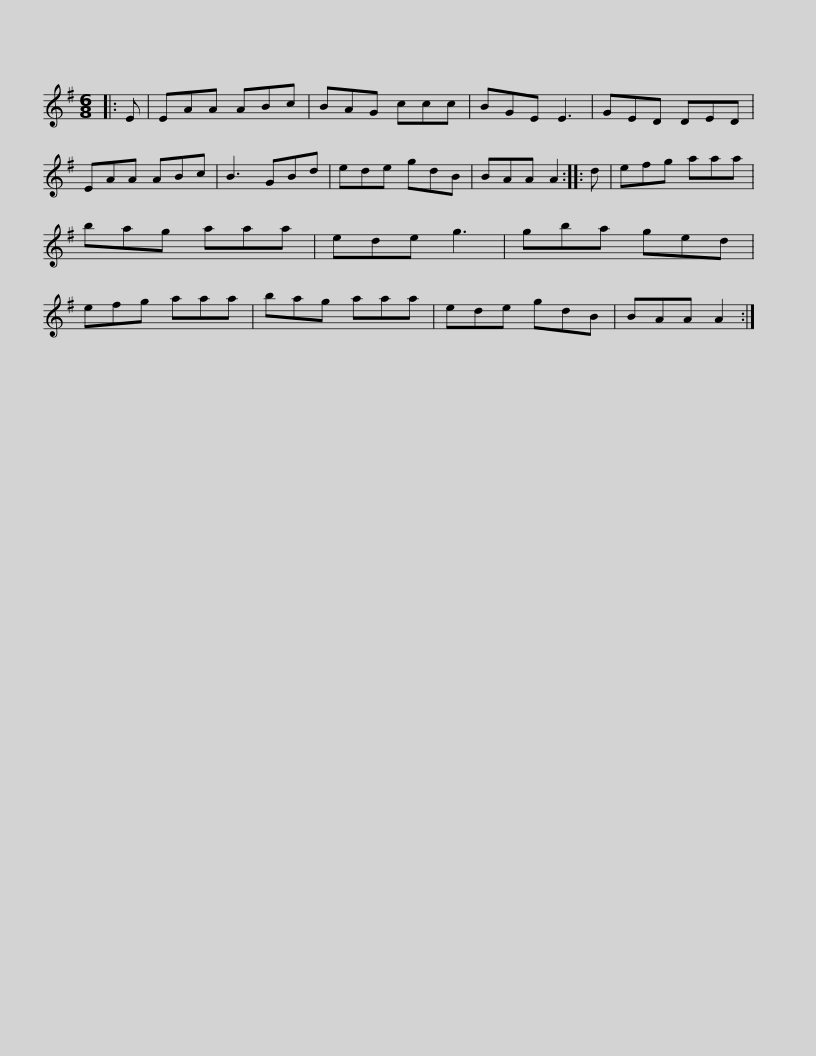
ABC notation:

X:1
L:1/8
M:6/8
I:linebreak $
K:G
V:1 treble
V:1
|: E | EAA ABc | BAG ccc | BGE E3 | GED DED | %5
 EAA ABc | B3 GBd | ede gdB |$ BAA A2 :: d | %10
 efg aaa | bag aaa | ede g3 | gba ged | efg aaa |$ %15
 bag aaa | ede gdB | BAA A2 :| %18
